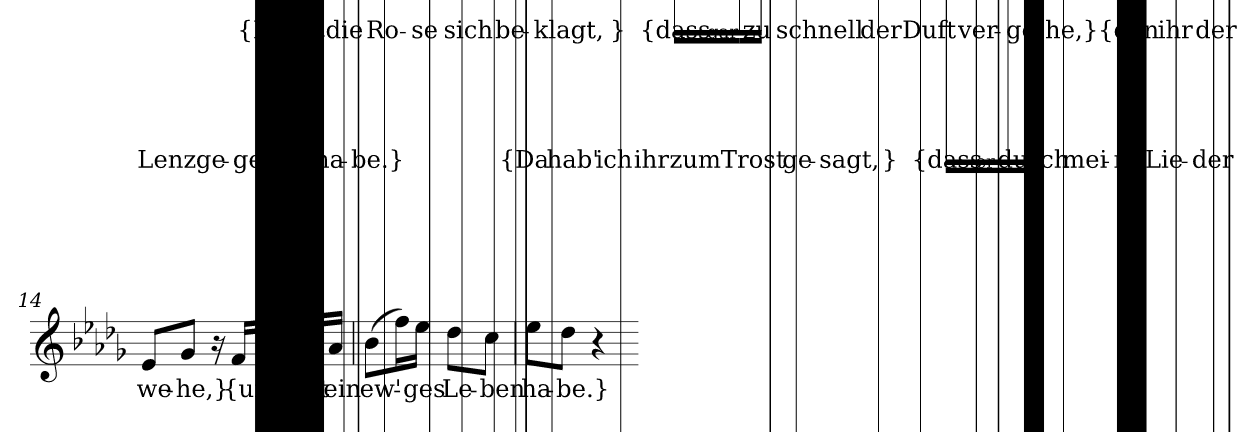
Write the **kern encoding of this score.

**kern	**text
*part1	*part1
*staff1	*staff1
*clefG2	*
*k[b-e-a-d-g-]	*
*M2/4	*
=2	=2
4r	.
16r	.
16e-/LL	{Es
16f/	hat
16g-/JJ	die
=3	=3
8f/L	Ro-
8e-/J	-se
(8b-/L	sich
16a-/L)	.
16g-/JJ	be-
=4	=4
(8f/L	-klagt,
8a-/J)	}
16r	.
16d-/LL	{dass
(qf	gar
16e-/)	.
16d-/JJ	zu
=5	=5
8b-/L	schnell
8a-/J	der
8g-/L	Duft
8f/J	ver-
=6	=6
8e-/L	-ge-
8g-/J	-he,}
16r	.
16f/LL	{den
16g-/	ihr
16a-/JJ	der
=7	=7
(8b-\L	Lenz
16ff\L)	.
16ee-\JJ	ge-
8dd-\L	-ge-
8cc\J	-ben
=8	=8
8ee-\L	ha-
8dd-\J	-be.}
4r	.
=10	=10
4r	.
16r	.
16e-/LL	{Da
16f/	hab'
16g-/JJ	ich
=11	=11
8f/L	ihr
8e-/J	zum
(8b-/L	Trost
16a-/L)	.
16g-/JJ	ge-
=12	=12
(8f/L	-sagt,
8a-/J)	}
16r	.
16d-/LL	{dass
(qf	er
16e-/)	.
16d-/JJ	durch
=13	=13
8b-/L	mei-
8a-/J	-ne
8g-/L	Lie-
8f/J	-der
=14	=14
8e-/L	we-
8g-/J	-he,}
16r	.
16f/LL	{und
16g-/	dort
16a-/JJ	ein
=15	=15
(8b-\L	ew'-
16ff\L)	.
16ee-\JJ	-ges
8dd-\L	Le-
8cc\J	-ben
=16	=16
8ee-\L	ha-
8dd-\J	-be.}
4r	.
=-	=-
*-	*-
